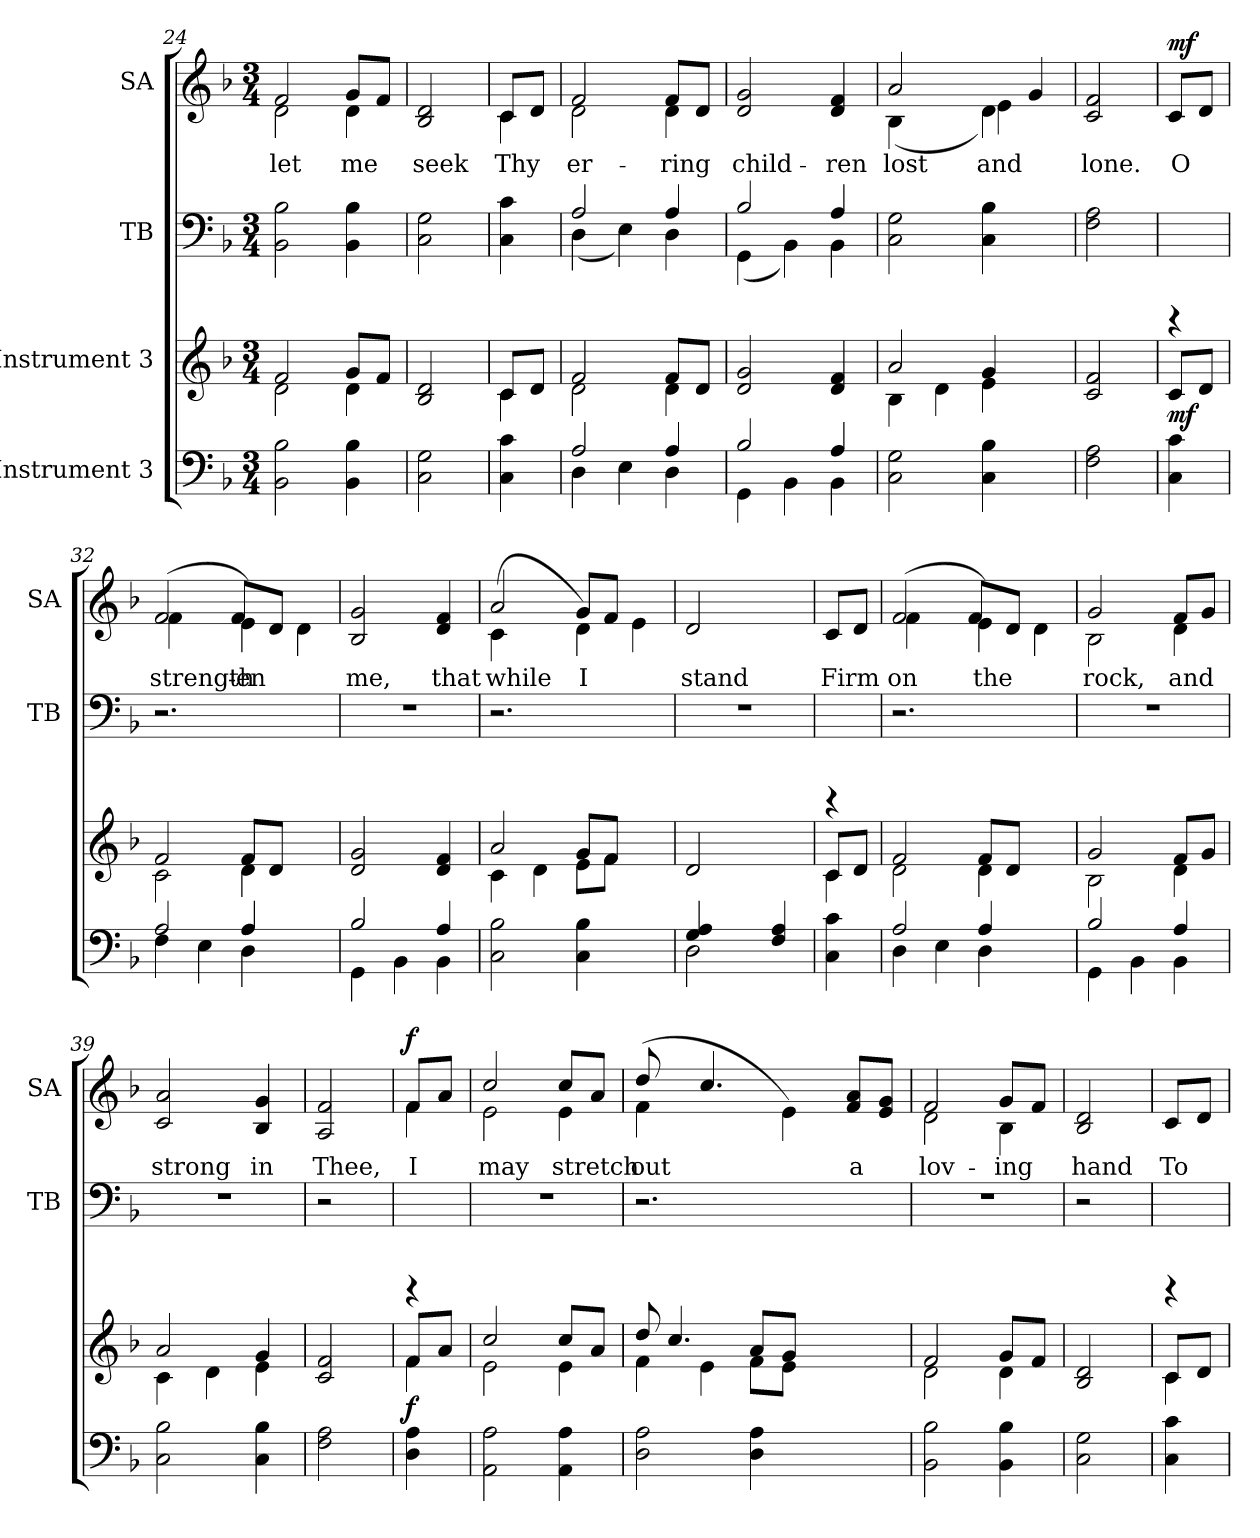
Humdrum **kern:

**kern	**dynam	**kern	**kern	**kern	**text	**dynam
*part4	*part4	*part3	*part2	*part1	*part1	*part1
*staff4	*staff4	*staff3	*staff2	*staff1	*staff1	*staff1
*I"Instrument 3	*	*I"Instrument 3	*I"TB	*I"SA	*	*
*	*	*	*I'TB	*I'SA	*	*
*clefF4	*	*clefG2	*clefF4	*clefG2	*	*
*k[b-]	*	*k[b-]	*k[b-]	*k[b-]	*	*
*F:	*	*F:	*F:	*F:	*	*
*M3/4	*	*M3/4	*M3/4	*M3/4	*	*
=24	=24	=24	=24	=24	=24	=24
*	*	*^	*	*^	*	*
!	!	!	!	!	!	!	!LO:LY:b	!
2BB-\ 2B-\	.	2f/	2d\	2B-\ 2BB-\	2f/	2d\	let	.
!	!	!	!	!	!	!	!LO:LY:b	!
4BB-\ 4B-\	.	8g/L	4d\	4B-\ 4BB-\	4d\	8g/L	me	.
!	!	!	!	!	!	!	!LO:LY:b	!
.	.	8f/J	.	.	.	8f/J	.	.
*	*	*v	*v	*	*	*	*	*
=25	=25	=25	=25	=25	=25	=25	=25
!	!	!	!	!	!	!LO:LY:b	!
*	*	*	*	*v	*v	*	*
2G\ 2C\	.	2B-/ 2d/	2G\ 2C\	2d/ 2B-/	seek	.
!!LO:PB:g=z
=26	=26	=26	=26	=26	=26	=26
*	*	*^	*	*^	*	*
!	!	!	!	!	!	!	!LO:LY:b	!
4C\ 4c\	.	8c/L	4c\	4C\ 4c\	4c\	8c/L	Thy	.
!	!	!	!	!	!	!	!LO:LY:b	!
.	.	8d/J	.	.	.	8d/J	.	.
=27	=27	=27	=27	=27	=27	=27	=27	=27
*^	*	*	*	*^	*	*	*	*
!	!	!	!	!	!	!	!	!	!LO:LY:b	!
2A/	4D\	.	2f/	2d\	2A/	(<4D\	2d\	2f/	er-	.
.	4E\	.	.	.	.	4E\)	.	.	.	.
!	!	!	!	!	!	!	!	!	!LO:LY:b	!
4A/	4D\	.	8f/L	4d\	4A/	4D\	4d\	8f/L	-ring	.
!	!	!	!	!	!	!	!	!	!LO:LY:b	!
.	.	.	8d/J	.	.	.	.	8d/J	.	.
*	*	*	*v	*v	*	*	*	*	*	*
=28	=28	=28	=28	=28	=28	=28	=28	=28	=28
!	!	!	!	!	!	!	!	!LO:LY:b	!
*	*	*	*	*	*	*v	*v	*	*
2B-/	4GG\	.	2d/ 2g/	2B-/	(<4GG\	2g/ 2d/	child-	.
.	4BB-\	.	.	.	4BB-\)	.	.	.
!	!	!	!	!	!	!	!LO:LY:b	!
4A/	4BB-\	.	4f/ 4d/	4A/	4BB-\	4f/ 4d/	-ren	.
=29	=29	=29	=29	=29	=29	=29	=29	=29
*	*	*	*^	*	*	*^	*	*
!	!	!	!	!	!	!	!	!	!LO:LY:b	!
*v	*v	*	*	*	*v	*v	*	*	*	*
2G\ 2C\	.	2a/	4B-\	2G\ 2C\	2a/	(<4B-\	lost	.
.	.	.	4d\	.	.	4ryy	.	.
!	!	!	!	!	!	!	!LO:LY:b	!
!	!	!	!	!	!	!	!LO:LY:b	!
4C\ 4B-\	.	4g/	4e\	4C\ 4B-\	4d\)	4e\	and	.
4ryy	.	4ryy	4ryy	4ryy	4g/	4ryy	.	.
=30	=30	=30	=30	=30	=30	=30	=30	=30
!	!	!	!	!	!	!	!LO:LY:b	!
*	*	*v	*v	*	*v	*v	*	*
2A\ 2F\	.	2c/ 2f/	2A\ 2F\	2f/ 2c/	lone.	.
!!LO:LB:g=z
=31	=31	=31	=31	=31	=31	=31
!	!LO:DY:a	!	!	!	!LO:LY:b	!LO:DY:a
4c\ 4C\	mf	8c/L	4rBBBB	8c/L	O	mf
!	!	!	!	!	!LO:LY:b	!
.	.	8d/J	.	8d/J	.	.
=32	=32	=32	=32	=32	=32	=32
*^	*	*^	*	*^	*	*
!	!	!	!	!	!	!	!	!LO:LY:b	!
2A/	4F\	.	2f/	2c\	2.r	(<2f/	4f\	strength-	.
.	4E\	.	.	.	.	.	4ryy	.	.
!	!	!	!	!	!	!	!	!LO:LY:b	!
!	!	!	!	!	!	!	!	!LO:LY:b	!
4A/	4D\	.	8f/L	4d\	.	4e\)	8f/L	-en	.
!	!	!	!	!	!	!	!	!LO:LY:b	!
.	.	.	8d/J	.	.	.	8d/J	.	.
4ryy	4ryy	.	4ryy	4ryy	4ryy	4d\	4ryy	.	.
=33	=33	=33	=33	=33	=33	=33	=33	=33	=33
!	!	!	!	!	!	!	!	!LO:LY:b	!
*	*	*	*v	*v	*	*v	*v	*	*
2B-/	4GG\	.	2d/ 2g/	2.r	2g/ 2B-/	me,	.
.	4BB-\	.	.	.	.	.	.
!	!	!	!	!	!	!LO:LY:b	!
4A/	4BB-\	.	4f/ 4d/	.	4f/ 4d/	that	.
=34	=34	=34	=34	=34	=34	=34	=34
*	*	*	*^	*	*^	*	*
!	!	!	!	!	!	!	!	!LO:LY:b	!
*v	*v	*	*	*	*	*	*	*	*
2C\ 2B-\	.	2a/	4c\	2.r	2a/	(<4c\	while	.
.	.	.	4d\	.	.	4ryy	.	.
!	!	!	!	!	!	!	!LO:LY:b	!
!	!	!	!	!	!	!	!LO:LY:b	!
4B-\ 4C\	.	8g/L	8e\L	.	4d\)	8g/L	I	.
!	!	!	!	!	!	!	!LO:LY:b	!
.	.	8f/J	8f\J	.	.	8f/J	.	.
4ryy	.	4ryy	4ryy	4ryy	4e\	4ryy	.	.
=35	=35	=35	=35	=35	=35	=35	=35	=35
*^	*	*	*	*	*	*	*	*
!	!	!	!	!	!	!	!	!LO:LY:b	!
*	*	*	*v	*v	*	*v	*v	*	*
2D\	4G/ 4A/	.	2d/	2.r	2d/	stand	.
.	2ryy	.	.	.	.	.	.
4F/ 4A/	.	.	4ryy	.	4ryy	.	.
*v	*v	*	*	*	*	*	*
!!LO:PB:g=z
=36	=36	=36	=36	=36	=36	=36
*	*	*^	*	*	*	*
!	!	!	!	!	!	!LO:LY:b	!
4C\ 4c\	.	8c/L	4c\	4rBBBB	8c/L	Firm	.
!	!	!	!	!	!	!LO:LY:b	!
.	.	8d/J	.	.	8d/J	.	.
=37	=37	=37	=37	=37	=37	=37	=37
*^	*	*	*	*	*^	*	*
!	!	!	!	!	!	!	!	!LO:LY:b	!
2A/	4D\	.	2f/	2d\	2.r	(<2f/	4f\	on	.
.	4E\	.	.	.	.	.	4ryy	.	.
!	!	!	!	!	!	!	!	!LO:LY:b	!
!	!	!	!	!	!	!	!	!LO:LY:b	!
4A/	4D\	.	8f/L	4d\	.	4e\)	8f/L	the	.
!	!	!	!	!	!	!	!	!LO:LY:b	!
.	.	.	8d/J	.	.	.	8d/J	.	.
4ryy	4ryy	.	4ryy	4ryy	4ryy	4d\	4ryy	.	.
=38	=38	=38	=38	=38	=38	=38	=38	=38	=38
!	!	!	!	!	!	!	!	!LO:LY:b	!
2B-/	4GG\	.	2g/	2B-\	2.r	2B-\	2g/	rock,	.
.	4BB-\	.	.	.	.	.	.	.	.
!	!	!	!	!	!	!	!	!LO:LY:b	!
4A/	4BB-\	.	8f/L	4d\	.	4d\	8f/L	and	.
!	!	!	!	!	!	!	!	!LO:LY:b	!
.	.	.	8g/J	.	.	.	8g/J	.	.
*v	*v	*	*	*	*	*	*	*	*
=39	=39	=39	=39	=39	=39	=39	=39	=39
!	!	!	!	!	!	!	!LO:LY:b	!
*	*	*	*	*	*v	*v	*	*
2B-\ 2C\	.	2a/	4c\	2.r	2c/ 2a/	strong	.
.	.	.	4d\	.	.	.	.
!	!	!	!	!	!	!LO:LY:b	!
4B-\ 4C\	.	4g/	4e\	.	4B-/ 4g/	in	.
=40	=40	=40	=40	=40	=40	=40	=40
!	!	!	!	!	!	!LO:LY:b	!
*	*	*v	*v	*	*	*	*
2A\ 2F\	.	2c/ 2f/	2r	2f/ 2A/	Thee,	.
!!LO:LB:g=z
=41	=41	=41	=41	=41	=41	=41
*	*	*^	*	*^	*	*
!	!LO:DY:a	!	!	!	!	!	!LO:LY:b	!LO:DY:a
4A\ 4D\	f	8f/L	4f\	4rBBBB	4f\	8f/L	I	f
!	!	!	!	!	!	!	!LO:LY:b	!
.	.	8a/J	.	.	.	8a/J	.	.
=42	=42	=42	=42	=42	=42	=42	=42	=42
!	!	!	!	!	!	!	!LO:LY:b	!
2A\ 2AA\	.	2cc/	2e\	2.r	2e\	2cc/	may	.
!	!	!	!	!	!	!	!LO:LY:b	!
4AA\ 4A\	.	8cc/L	4e\	.	4e\	8cc/L	stretch	.
!	!	!	!	!	!	!	!LO:LY:b	!
.	.	8a/J	.	.	.	8a/J	.	.
=43	=43	=43	=43	=43	=43	=43	=43	=43
!	!	!	!	!	!	!	!LO:LY:b	!
2A\ 2D\	.	8dd/	4f\	2.r	(<4f\	8dd/	out	.
.	.	4.cc/	.	.	.	1ryy	.	.
.	.	.	4e\	.	4.cc/	.	.	.
4D\ 4A\	.	8a/L	8f\L	.	.	.	.	.
!	!	!	!	!	!	!	!LO:LY:b	!
.	.	8g/J	8e\J	.	4e\)	.	.	.
4.ryy	.	4.ryy	4.ryy	4.ryy	.	.	.	.
!	!	!	!	!	!	!	!LO:LY:b	!
.	.	.	.	.	8a/ 8f/L	.	a	.
!	!	!	!	!	!	!	!LO:LY:b	!
.	.	.	.	.	8g/ 8e/J	.	.	.
=44	=44	=44	=44	=44	=44	=44	=44	=44
!	!	!	!	!	!	!	!LO:LY:b	!
2BB-\ 2B-\	.	2f/	2d\	2.r	2d\	2f/	lov-	.
!	!	!	!	!	!	!	!LO:LY:b	!
4BB-\ 4B-\	.	8g/L	4d\	.	4B-\	8g/L	-ing	.
!	!	!	!	!	!	!	!LO:LY:b	!
.	.	8f/J	.	.	.	8f/J	.	.
*	*	*v	*v	*	*	*	*	*
=45	=45	=45	=45	=45	=45	=45	=45
!	!	!	!	!	!	!LO:LY:b	!
*	*	*	*	*v	*v	*	*
2G\ 2C\	.	2B-/ 2d/	2r	2d/ 2B-/	hand	.
!!LO:PB:g=z
=46	=46	=46	=46	=46	=46	=46
*	*	*^	*	*	*	*
!	!	!	!	!	!	!LO:LY:b	!
4c\ 4C\	.	8c/L	4c\	4rBBBB	8c/L	To	.
!	!	!	!	!	!	!LO:LY:b	!
.	.	8d/J	.	.	8d/J	.	.
*	*	*v	*v	*	*	*	*
=	=	=	=	=	=	=
*-	*-	*-	*-	*-	*-	*-
